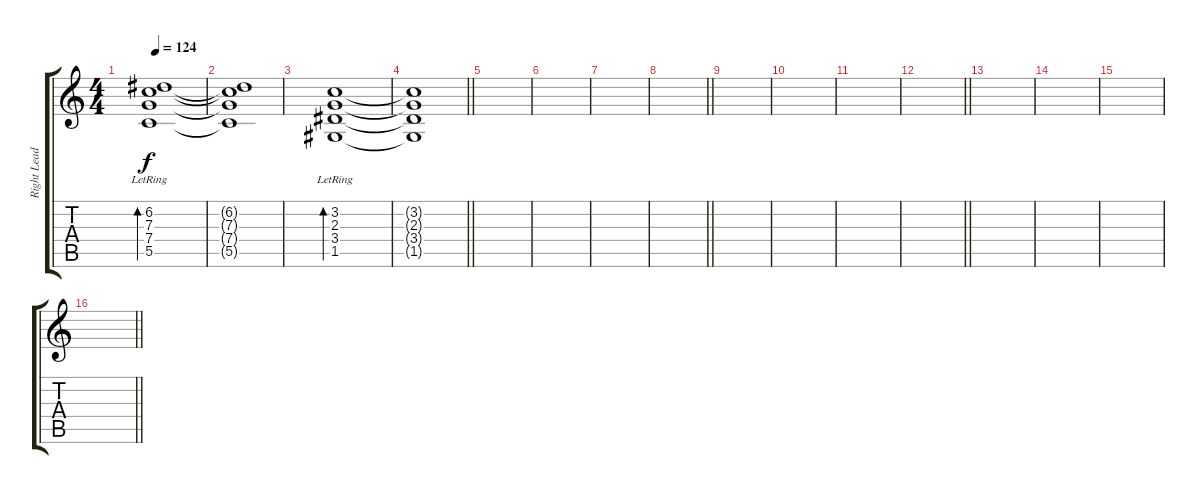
\track ("Right Lead 1" "Right Lead") {instrument distortionguitar}
\staff {score tabs}
\tuning (D4 A3 F3 C3 G2 C2) {hide}
\ts (4 4)
\section ("" "")
\tempo 124
\clef g2
\ks c
(6.2{lr} 7.3{lr} 7.4{lr} 5.5{lr}).1{bd 240 dy f} |
(6.2{t} 7.3{t} 7.4{t} 5.5{t}).1 |
(3.2{lr} 2.3{lr} 3.4{lr} 1.5{lr}).1{bd 240} |
\barLineRight lightlight
(3.2{t} 2.3{t} 3.4{t} 1.5{t}).1 |
\section ("" "")
|
|
|
\barLineRight lightlight
|
\section ("" "")
|
|
|
\barLineRight lightlight
|
\section ("" "")
|
|
|
\barLineRight lightlight
